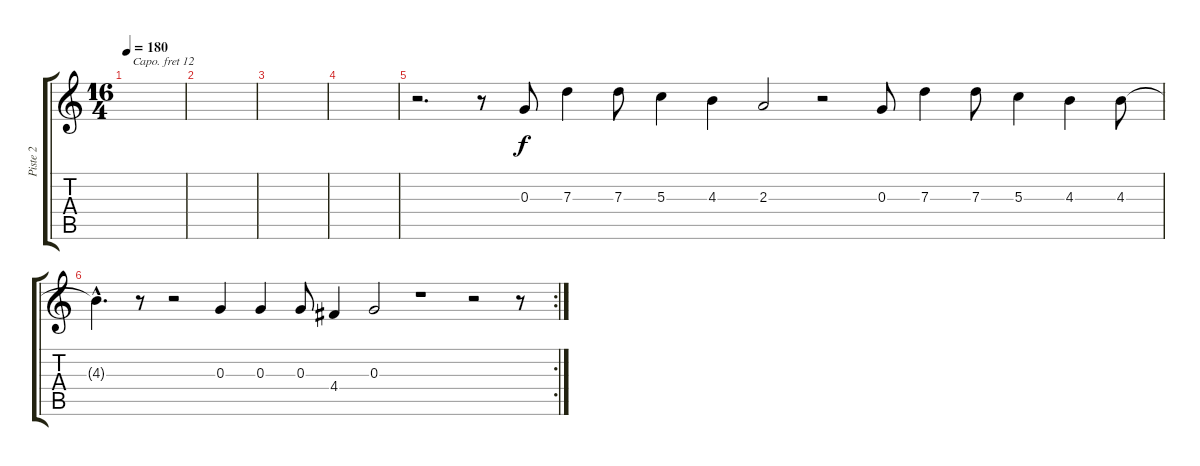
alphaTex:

\track ("Piste 2" "Piste 2") {instrument drawbarorgan}
\staff {score tabs}
\capo 12
\tuning (E4 B3 G3 D3 A2 E2) {hide}
\ts (16 4)
\tempo 180
\clef g2
\ks c
|
|
|
|
r.2{d} r.8 0.3.8 7.3.4 7.3.8 5.3.4 4.3.4 2.3.2 r.2 0.3.8 7.3.4 7.3.8 5.3.4 4.3.4 4.3.8 |
\rc 2
4.3{hac t}.4{d} r.8 r.2 0.3.4 0.3.4 0.3.8 4.4.4 0.3.2 r.1 r.2 r.8
